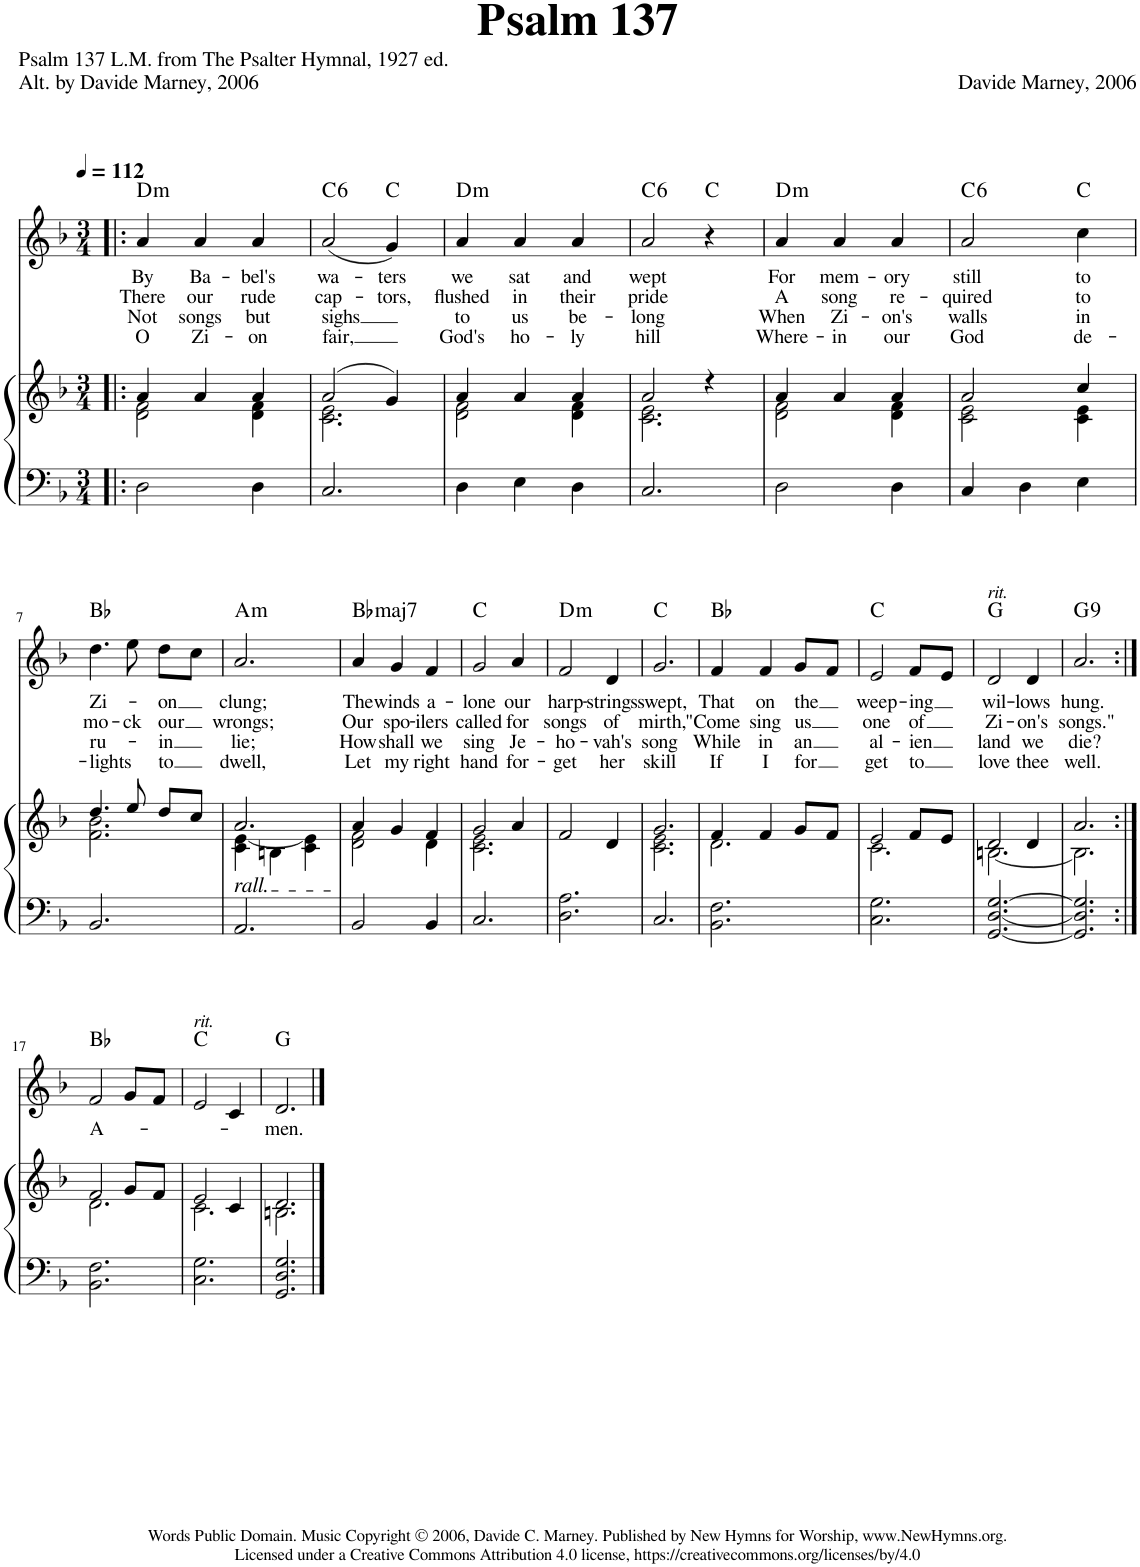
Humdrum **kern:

**kern	**kern	**kern	**text	**text	**text	**text	**harte
*part2	*part2	*part1	*part1	*part1	*part1	*part1	*part1
*staff3	*staff2	*staff1	*staff1	*staff1	*staff1	*staff1	*
*I"Keyboard	*	*I"Voice	*	*	*	*	*
*clefF4	*clefG2	*clefG2	*	*	*	*	*
*k[b-]	*k[b-]	*k[b-]	*	*	*	*	*
*F:	*F:	*F:	*	*	*	*	*
*M3/4	*M3/4	*M3/4	*	*	*	*	*
*MM112	*MM112	*MM112	*	*	*	*	*
=1!|:	=1!|:	=1!|:	=1!|:	=1!|:	=1!|:	=1!|:	=1!|:
*	*^	*	*	*	*	*	*
!	!	!	!	!LO:LY:b	!LO:LY:b	!LO:LY:b	!LO:LY:b	!LO:H:kt=m
2D\	4a/	2d\ 2f\	4a/	-By	-There	-Not	-O	D:min
!	!	!	!	!LO:LY:b	!LO:LY:b	!LO:LY:b	!LO:LY:b	!
.	4a/	.	4a/	-Ba-	-our	-songs	-Zi-	.
!	!	!	!	!LO:LY:b	!LO:LY:b	!LO:LY:b	!LO:LY:b	!
4D\	4a/	4d\ 4f\	4a/	-bel's	-rude	-but	-on	.
=2	=2	=2	=2	=2	=2	=2	=2	=2
!	!	!	!	!LO:LY:b	!LO:LY:b	!LO:LY:b	!LO:LY:b	!LO:H:kt=6
2.C/	(2a/	2.c\ 2.e\	(2a/	-wa-	-cap-	-sighs	-fair,	C:maj6
!	!	!	!	!LO:LY:b	!LO:LY:b	!	!	!
.	4g/)	.	4g/)	-ters	-tors,	.	.	C:maj
=3	=3	=3	=3	=3	=3	=3	=3	=3
!	!	!	!	!LO:LY:b	!LO:LY:b	!LO:LY:b	!LO:LY:b	!LO:H:kt=m
4D\	4a/	2d\ 2f\	4a/	-we	-flushed	-to	-God's	D:min
!	!	!	!	!LO:LY:b	!LO:LY:b	!LO:LY:b	!LO:LY:b	!
4E\	4a/	.	4a/	-sat	-in	-us	ho-	.
!	!	!	!	!LO:LY:b	!LO:LY:b	!LO:LY:b	!LO:LY:b	!
4D\	4a/	4d\ 4f\	4a/	-and	-their	be-	-ly	.
=4	=4	=4	=4	=4	=4	=4	=4	=4
!	!	!	!	!LO:LY:b	!LO:LY:b	!LO:LY:b	!LO:LY:b	!LO:H:kt=6
2.C/	2a/	2.c\ 2.e\	2a/	-wept	-pride	-long	hill	C:maj6
.	4r	.	4r	.	.	.	.	C:maj
=5	=5	=5	=5	=5	=5	=5	=5	=5
!	!	!	!	!LO:LY:b	!LO:LY:b	!LO:LY:b	!LO:LY:b	!LO:H:kt=m
2D\	4a/	2d\ 2f\	4a/	-For	-A	-When	Where-	D:min
!	!	!	!	!LO:LY:b	!LO:LY:b	!LO:LY:b	!LO:LY:b	!
.	4a/	.	4a/	-mem-	-song	-Zi-	-in	.
!	!	!	!	!LO:LY:b	!LO:LY:b	!LO:LY:b	!LO:LY:b	!
4D\	4a/	4d\ 4f\	4a/	-ory	-re-	-on's	our	.
=6	=6	=6	=6	=6	=6	=6	=6	=6
!	!	!	!	!LO:LY:b	!LO:LY:b	!LO:LY:b	!LO:LY:b	!LO:H:kt=6
4C/	2a/	2c\ 2e\	2a/	-still	-quired	-walls	-God	C:maj6
4D\	.	.	.	.	.	.	.	.
!	!	!	!	!LO:LY:b	!LO:LY:b	!LO:LY:b	!LO:LY:b	!
4E\	4cc/	4c\ 4e\	4cc\	-to	-to	-in	-de-	C:maj
!!LO:LB:g=z
=7	=7	=7	=7	=7	=7	=7	=7	=7
!	!	!	!	!LO:LY:b	!LO:LY:b	!LO:LY:b	!LO:LY:b	!
2.BB-/	4.dd/	2.f\ 2.b-\	4.dd\	Zi-	-mo-	ru-	-lights	Bb:maj
!	!	!	!	!	!LO:LY:b	!	!	!
.	8ee/	.	8ee\	.	-ck	.	.	.
!	!	!	!	!LO:LY:b	!LO:LY:b	!LO:LY:b	!LO:LY:b	!
.	8dd/L	.	8dd\L	-on	-our	-in	-to	.
.	8cc/J	.	8cc\J	.	.	.	.	.
=8	=8	=8	=8	=8	=8	=8	=8	=8
!	!LO:TX:b:i:t=rall.	!	!	!	!	!	!	!
!	!	!	!	!LO:LY:b	!LO:LY:b	!LO:LY:b	!LO:LY:b	!LO:H:kt=m
2.AA/	2.a/	4c\ [4e\	2.a/	clung;	-wrongs;	lie;	-dwell,	A:min
.	.	4Bn\	.	.	.	.	.	.
.	.	4c\ 4e\]	.	.	.	.	.	.
=9	=9	=9	=9	=9	=9	=9	=9	=9
!	!	!	!	!LO:LY:b	!LO:LY:b	!LO:LY:b	!LO:LY:b	!LO:H:kt=maj7
2BB-/	4a/	2d\ 2f\	4a/	-The	-Our	-How	-Let	Bb:maj7
!	!	!	!	!LO:LY:b	!LO:LY:b	!LO:LY:b	!LO:LY:b	!
.	4g/	.	4g/	-winds	-spo-	-shall	-my	.
!	!	!	!	!LO:LY:b	!LO:LY:b	!LO:LY:b	!LO:LY:b	!
4BB-/	4f/	4d\	4f/	-a-	-ilers	-we	-right	.
=10	=10	=10	=10	=10	=10	=10	=10	=10
!	!	!	!	!LO:LY:b	!LO:LY:b	!LO:LY:b	!LO:LY:b	!
2.C/	2g/	2.c\ 2.e\	2g/	-lone	-called	-sing	-hand	C:maj
!	!	!	!	!LO:LY:b	!LO:LY:b	!LO:LY:b	!LO:LY:b	!
.	4a/	.	4a/	-our	-for	-Je-	-for-	.
*	*v	*v	*	*	*	*	*	*
=11	=11	=11	=11	=11	=11	=11	=11
!	!	!	!LO:LY:b	!LO:LY:b	!LO:LY:b	!LO:LY:b	!LO:H:kt=m
2.D\ 2.A\	2f/	2f/	-harp-	-songs	-ho-	-get	D:min
!	!	!	!LO:LY:b	!LO:LY:b	!LO:LY:b	!LO:LY:b	!
.	4d/	4d/	-strings	-of	-vah's	-her	.
=12	=12	=12	=12	=12	=12	=12	=12
*	*^	*	*	*	*	*	*
!	!	!	!	!LO:LY:b	!LO:LY:b	!LO:LY:b	!LO:LY:b	!
2.C/	2.g/	2.c\ 2.e\	2.g/	-swept,	-mirth,	-song	-skill	C:maj
=13	=13	=13	=13	=13	=13	=13	=13	=13
!	!	!	!	!LO:LY:b	!LO:LY:b	!LO:LY:b	!LO:LY:b	!
2.BB-\ 2.F\	4f/	2.d\	4f/	-That	-"Come	-While	-If	Bb:maj
!	!	!	!	!LO:LY:b	!LO:LY:b	!LO:LY:b	!LO:LY:b	!
.	4f/	.	4f/	-on	-sing	-in	-I	.
!	!	!	!	!LO:LY:b	!LO:LY:b	!LO:LY:b	!LO:LY:b	!
.	8g/L	.	8g/L	-the	-us	-an	-for-	.
.	8f/J	.	8f/J	.	.	.	.	.
=14	=14	=14	=14	=14	=14	=14	=14	=14
!	!	!	!	!LO:LY:b	!LO:LY:b	!LO:LY:b	!LO:LY:b	!
2.C\ 2.G\	2e/	2.c\	2e/	-weep-	-one	-al-	-get	C:maj
!	!	!	!	!LO:LY:b	!LO:LY:b	!LO:LY:b	!LO:LY:b	!
.	8f/L	.	8f/L	-ing	-of	-ien	-to	.
.	8e/J	.	8e/J	.	.	.	.	.
=15	=15	=15	=15	=15	=15	=15	=15	=15
!	!	!	!LO:TX:a:i:t=rit.	!	!	!	!	!
!	!	!	!	!LO:LY:b	!LO:LY:b	!LO:LY:b	!LO:LY:b	!
[2.GG/ [2.D/ [2.G/	2d/	[2.Bn\	2d/	-wil-	-Zi-	-land	-love	G:maj
!	!	!	!	!LO:LY:b	!LO:LY:b	!LO:LY:b	!LO:LY:b	!
.	4d/	.	4d/	-lows	-on's	-we	-thee	.
=16	=16	=16	=16	=16	=16	=16	=16	=16
!	!	!	!	!LO:LY:b	!LO:LY:b	!LO:LY:b	!LO:LY:b	!LO:H:kt=9
2.GG/] 2.D/] 2.G/]	2.a/	2.B\]	2.a/	-hung.	-songs."	-die?	-well.	G:9
!!LO:LB:g=z
=17:|!	=17:|!	=17:|!	=17:|!	=17:|!	=17:|!	=17:|!	=17:|!	=17:|!
!	!	!	!	!LO:LY:b	!	!	!	!
2.BB-\ 2.F\	2f/	2.d\	2f/	-A-	.	.	.	Bb:maj
.	8g/L	.	8g/L	.	.	.	.	.
.	8f/J	.	8f/J	.	.	.	.	.
=18	=18	=18	=18	=18	=18	=18	=18	=18
!	!	!	!LO:TX:a:i:t=rit.	!	!	!	!	!
2.C\ 2.G\	2e/	2.c\	2e/	.	.	.	.	C:maj
.	4c/	.	4c/	.	.	.	.	.
=19	=19	=19	=19	=19	=19	=19	=19	=19
!	!	!	!	!LO:LY:b	!	!	!	!
2.GG/ 2.D/ 2.G/	2.d/	2.Bn\	2.d/	-men.	.	.	.	G:maj
*	*v	*v	*	*	*	*	*	*
==	==	==	==	==	==	==	==
*-	*-	*-	*-	*-	*-	*-	*-
